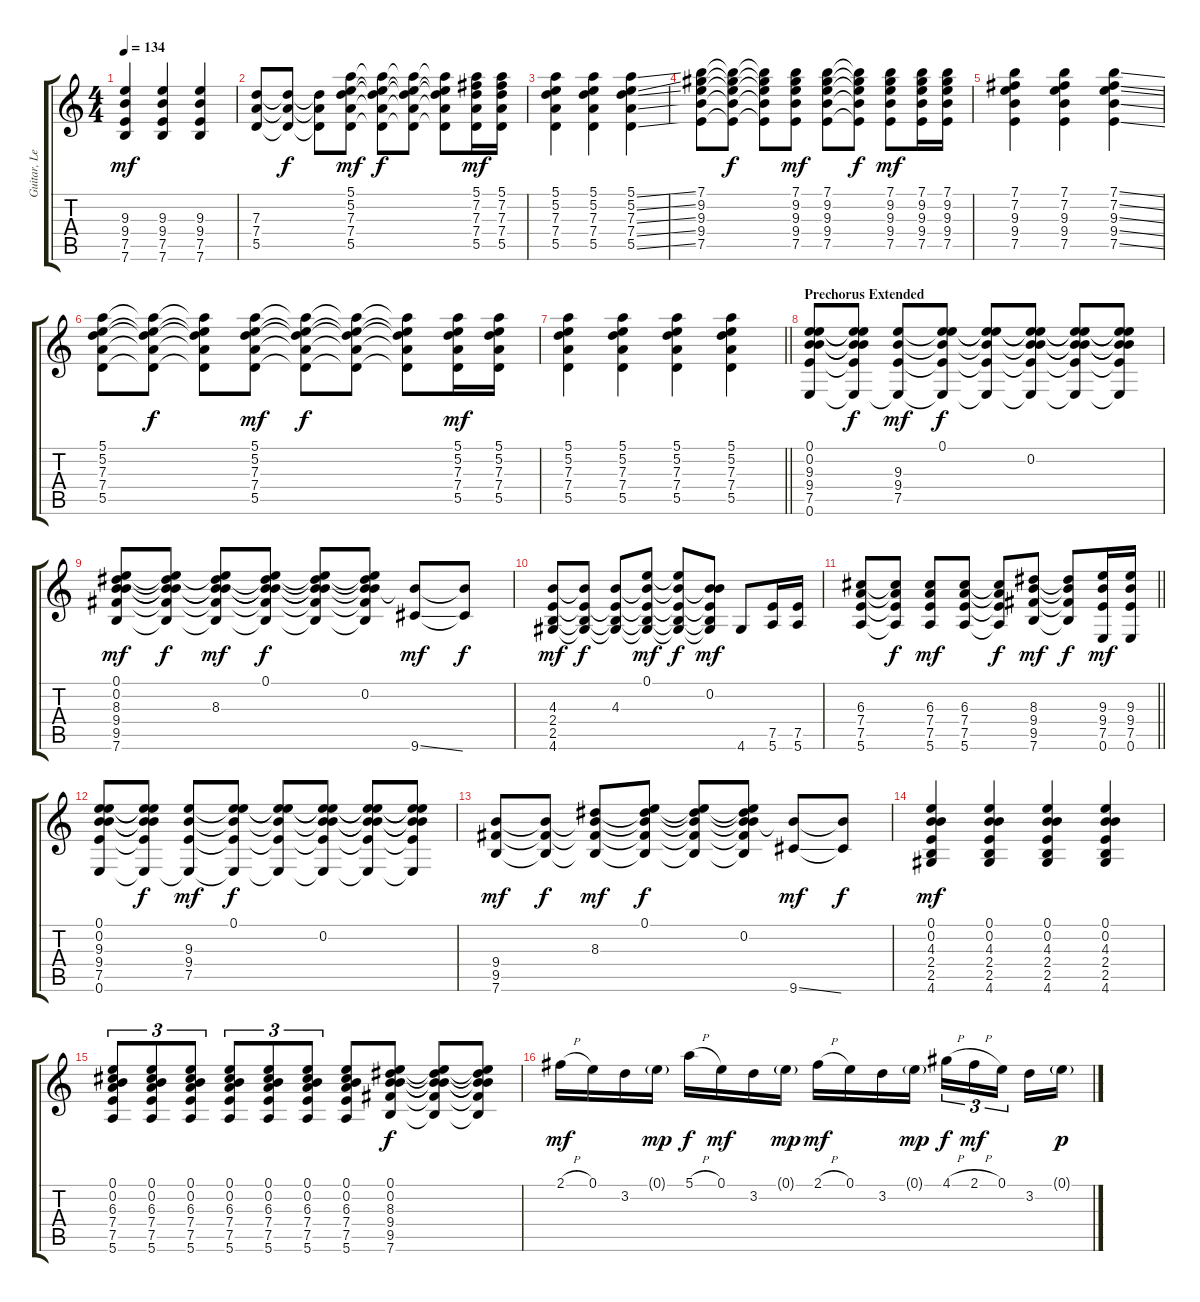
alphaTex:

\track ("Guitar, Lead" "Guitar, Le") {instrument overdrivenguitar}
\staff {score tabs}
\tuning (E4 B3 G3 D3 A2 E2) {hide}
\ts (4 4)
\tempo 134
\clef g2
\ks c
(9.3 9.4 7.5 7.6).4{dy mf} (9.3 9.4 7.5 7.6).4 (9.3 9.4 7.5 7.6).4 |
(7.3 7.4 5.5).8 (7.3{t} 7.4{t} 5.5{t}).8{dy f} (7.3{t} 7.4{t} 5.5{t}).8 (5.1 5.2 7.3 7.4 5.5).8{dy mf} (5.1{t} 5.2{t} 7.3{t} 7.4{t} 5.5{t}).8{dy f} (5.1{t} 5.2{t} 7.3{t} 7.4{t} 5.5{t}).8 (5.1{t} 5.2{t} 7.3{t} 7.4{t} 5.5{t}).8 (5.1 7.2 7.3 7.4 5.5).16{dy mf} (5.1 7.2 7.3 7.4 5.5).16 |
(5.1 5.2 7.3 7.4 5.5).4 (5.1 5.2 7.3 7.4 5.5).4 (5.1{ss} 5.2{ss} 7.3{ss} 7.4{ss} 5.5{ss}).4 |
(7.1 9.2 9.3 9.4 7.5).8 (7.1{t} 9.2{t} 9.3{t} 9.4{t} 7.5{t}).8{dy f} (7.1{t} 9.2{t} 9.3{t} 9.4{t} 7.5{t}).8 (7.1 9.2 9.3 9.4 7.5).8{dy mf} (7.1 9.2 9.3 9.4 7.5).8 (7.1{t} 9.2{t} 9.3{t} 9.4{t} 7.5{t}).8{dy f} (7.1 9.2 9.3 9.4 7.5).8{dy mf} (7.1 9.2 9.3 9.4 7.5).16 (7.1 9.2 9.3 9.4 7.5).16 |
(7.1 7.2 9.3 9.4 7.5).4 (7.1 7.2 9.3 9.4 7.5).4 (7.1{ss} 7.2{ss} 9.3{ss} 9.4{ss} 7.5{ss}).4 |
(5.1 5.2 7.3 7.4 5.5).8 (5.1{t} 5.2{t} 7.3{t} 7.4{t} 5.5{t}).8{dy f} (5.1{t} 5.2{t} 7.3{t} 7.4{t} 5.5{t}).8 (5.1 5.2 7.3 7.4 5.5).8{dy mf} (5.1{t} 5.2{t} 7.3{t} 7.4{t} 5.5{t}).8{dy f} (5.1{t} 5.2{t} 7.3{t} 7.4{t} 5.5{t}).8 (5.1{t} 5.2{t} 7.3{t} 7.4{t} 5.5{t}).8 (5.1 5.2 7.3 7.4 5.5).16{dy mf} (5.1 5.2 7.3 7.4 5.5).16 |
\barLineRight lightlight
(5.1 5.2 7.3 7.4 5.5).4 (5.1 5.2 7.3 7.4 5.5).4 (5.1 5.2 7.3 7.4 5.5).4 (5.1 5.2 7.3 7.4 5.5).4 |
\section ("" "Prechorus Extended")
(0.1 0.2 9.3 9.4 7.5 0.6).8 (0.1{t} 0.2{t} 9.3{t} 9.4{t} 7.5{t} 0.6{t}).8{dy f} (9.3 9.4 7.5 0.6{t}).8{dy mf} (0.1 9.3{t} 9.4{t} 7.5{t} 0.6{t}).8{dy f} (0.1{t} 9.3{t} 9.4{t} 7.5{t} 0.6{t}).8 (0.1{t} 0.2 9.3{t} 9.4{t} 7.5{t} 0.6{t}).8 (0.1{t} 0.2{t} 9.3{t} 9.4{t} 7.5{t} 0.6{t}).8 (0.1{t} 0.2{t} 9.3{t} 9.4{t} 7.5{t} 0.6{t}).8 |
(0.1 0.2 8.3 9.4 9.5 7.6).8{dy mf} (0.1{t} 0.2{t} 8.3{t} 9.4{t} 9.5{t} 7.6{t}).8{dy f} (0.1{t} 0.2{t} 8.3 9.4{t} 9.5{t} 7.6{t}).8{dy mf} (0.1 0.2{t} 8.3{t} 9.4{t} 9.5{t} 7.6{t}).8{dy f} (0.1{t} 0.2{t} 8.3{t} 9.4{t} 9.5{t} 7.6{t}).8 (0.1{t} 0.2 8.3{t} 9.4{t} 9.5{t} 7.6{t}).8 (0.2{t} 9.6{ss}).8{dy mf} (0.2{t} 9.6{t}).8{dy f} |
(4.3 2.4 2.5 4.6).8{dy mf} (4.3{t} 2.4{t} 2.5{t} 4.6{t}).8{dy f} (4.3 2.4{t} 2.5{t} 4.6{t}).8 (0.1 4.3{t} 2.4{t} 2.5{t} 4.6{t}).8{dy mf} (0.1{t} 4.3{t} 2.4{t} 2.5{t} 4.6{t}).8{dy f} (0.2 4.3{t} 2.4{t} 2.5{t} 4.6{t}).8{dy mf} 4.6.8 (7.5 5.6).16 (7.5 5.6).16 |
\barLineRight lightlight
(6.3 7.4 7.5 5.6).8 (6.3{t} 7.4{t} 7.5{t} 5.6{t}).8{dy f} (6.3 7.4 7.5 5.6).8{dy mf} (6.3 7.4 7.5 5.6).8 (6.3{t} 7.4{t} 7.5{t} 5.6{t}).8{dy f} (8.3 9.4 9.5 7.6).8{dy mf} (8.3{t} 9.4{t} 9.5{t} 7.6{t}).8{dy f} (9.3 9.4 7.5 0.6).16{dy mf} (9.3 9.4 7.5 0.6).16 |
(0.1 0.2 9.3 9.4 7.5 0.6).8 (0.1{t} 0.2{t} 9.3{t} 9.4{t} 7.5{t} 0.6{t}).8{dy f} (9.3 9.4 7.5 0.6{t}).8{dy mf} (0.1 9.3{t} 9.4{t} 7.5{t} 0.6{t}).8{dy f} (0.1{t} 9.3{t} 9.4{t} 7.5{t} 0.6{t}).8 (0.1{t} 0.2 9.3{t} 9.4{t} 7.5{t} 0.6{t}).8 (0.1{t} 0.2{t} 9.3{t} 9.4{t} 7.5{t} 0.6{t}).8 (0.1{t} 0.2{t} 9.3{t} 9.4{t} 7.5{t} 0.6{t}).8 |
(9.4 9.5 7.6).8{dy mf} (9.4{t} 9.5{t} 7.6{t}).8{dy f} (8.3 9.4{t} 9.5{t} 7.6{t}).8{dy mf} (0.1 8.3{t} 9.4{t} 9.5{t} 7.6{t}).8{dy f} (0.1{t} 8.3{t} 9.4{t} 9.5{t} 7.6{t}).8 (0.1{t} 0.2 8.3{t} 9.4{t} 9.5{t} 7.6{t}).8 (0.2{t} 9.6{ss}).8{dy mf} (0.2{t} 9.6{t}).8{dy f} |
(0.1 0.2 4.3 2.4 2.5 4.6).4{dy mf} (0.1 0.2 4.3 2.4 2.5 4.6).4 (0.1 0.2 4.3 2.4 2.5 4.6).4 (0.1 0.2 4.3 2.4 2.5 4.6).4 |
(0.1 0.2 6.3 7.4 7.5 5.6).8{tu (3 2)} (0.1 0.2 6.3 7.4 7.5 5.6).8{tu (3 2)} (0.1 0.2 6.3 7.4 7.5 5.6).8{tu (3 2)} (0.1 0.2 6.3 7.4 7.5 5.6).8{tu (3 2)} (0.1 0.2 6.3 7.4 7.5 5.6).8{tu (3 2)} (0.1 0.2 6.3 7.4 7.5 5.6).8{tu (3 2)} (0.1 0.2 6.3 7.4 7.5 5.6).8 (0.1 0.2 8.3 9.4 9.5 7.6).8{dy f} (0.1{t} 0.2{t} 8.3{t} 9.4{t} 9.5{t} 7.6{t}).8 (0.1{t} 0.2{t} 8.3{t} 9.4{t} 9.5{t} 7.6{t}).8 |
2.1{h}.16{dy mf} 0.1.16 3.2.16 0.1{g}.16{dy mp} 5.1{h}.16{dy f} 0.1.16{dy mf} 3.2.16 0.1{g}.16{dy mp} 2.1{h}.16{dy mf} 0.1.16 3.2.16 0.1{g}.16{dy mp} 4.1{h}.16{tu (3 2) dy f} 2.1{h}.16{tu (3 2) dy mf} 0.1.16{tu (3 2) beam splitsecondary} 3.2.16 0.1{g}.16{dy p}
